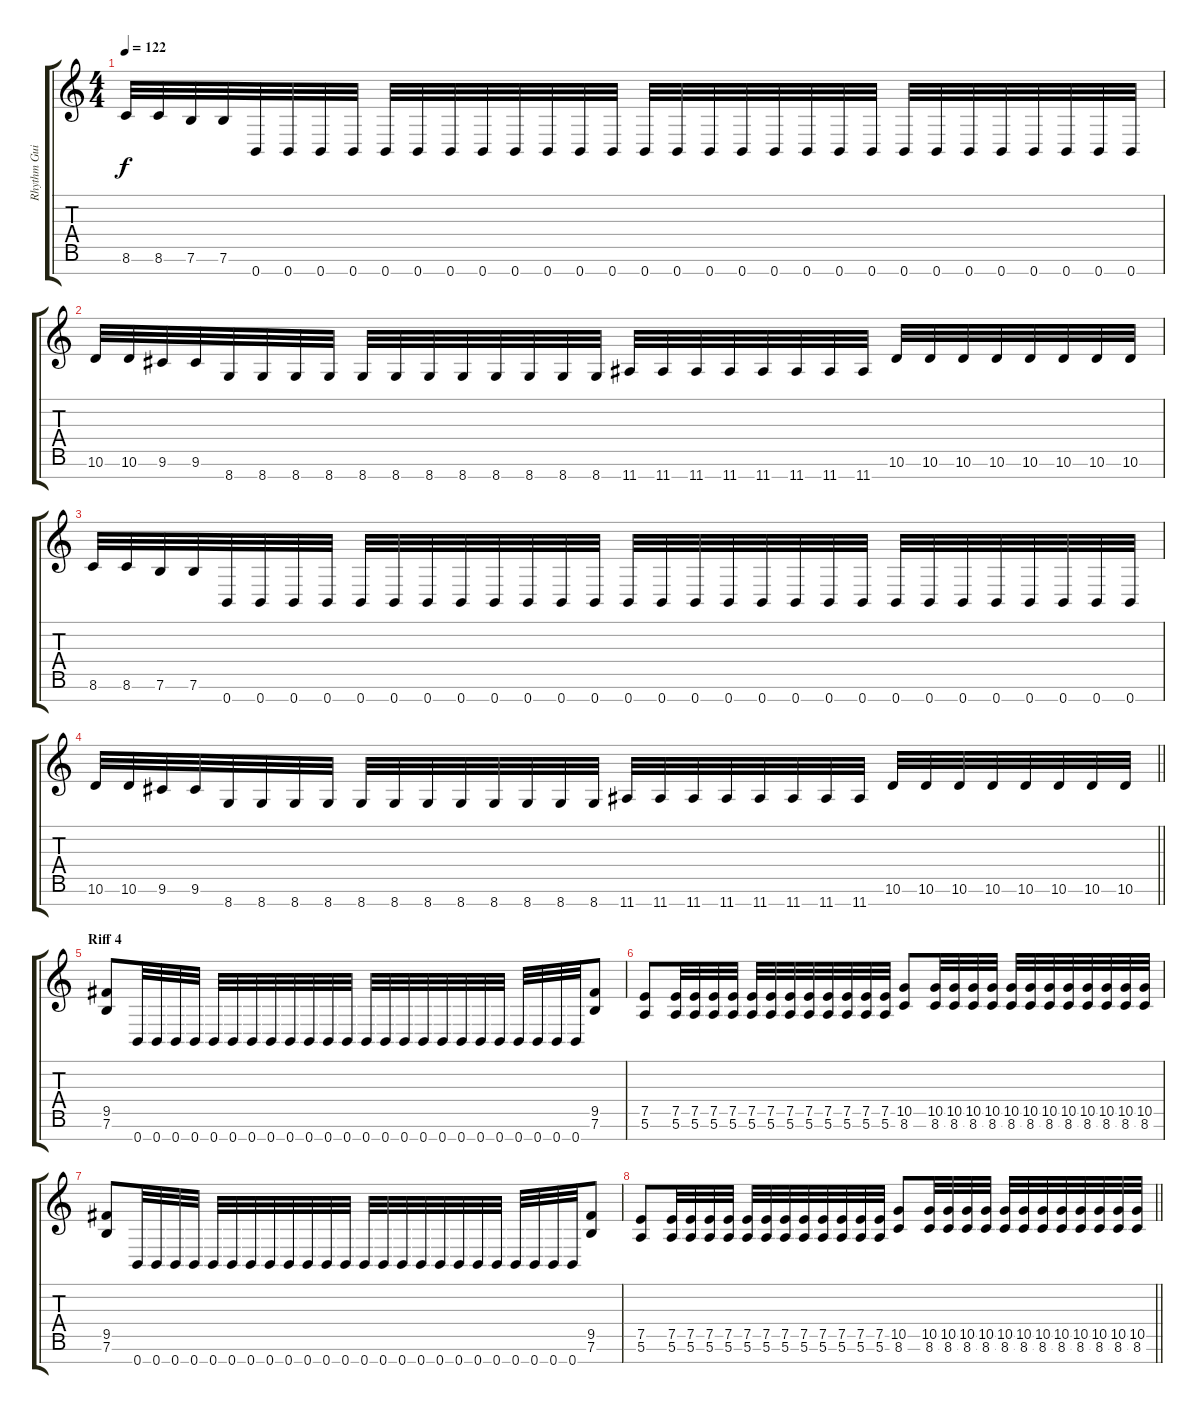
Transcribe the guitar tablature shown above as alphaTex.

\track ("Rhythm Guitar 2" "Rhythm Gui") {instrument overdrivenguitar}
\staff {score tabs}
\tuning (E4 B3 G3 D3 A2 E2 B1) {hide}
\ts (4 4)
\tempo 122
\clef g2
\ks c
8.6.32{dy f} 8.6.32 7.6.32 7.6.32 0.7.32 0.7.32 0.7.32 0.7.32 0.7.32 0.7.32 0.7.32 0.7.32 0.7.32 0.7.32 0.7.32 0.7.32 0.7.32 0.7.32 0.7.32 0.7.32 0.7.32 0.7.32 0.7.32 0.7.32 0.7.32 0.7.32 0.7.32 0.7.32 0.7.32 0.7.32 0.7.32 0.7.32 |
10.6.32 10.6.32 9.6.32 9.6.32 8.7.32 8.7.32 8.7.32 8.7.32 8.7.32 8.7.32 8.7.32 8.7.32 8.7.32 8.7.32 8.7.32 8.7.32 11.7.32 11.7.32 11.7.32 11.7.32 11.7.32 11.7.32 11.7.32 11.7.32 10.6.32 10.6.32 10.6.32 10.6.32 10.6.32 10.6.32 10.6.32 10.6.32 |
8.6.32 8.6.32 7.6.32 7.6.32 0.7.32 0.7.32 0.7.32 0.7.32 0.7.32 0.7.32 0.7.32 0.7.32 0.7.32 0.7.32 0.7.32 0.7.32 0.7.32 0.7.32 0.7.32 0.7.32 0.7.32 0.7.32 0.7.32 0.7.32 0.7.32 0.7.32 0.7.32 0.7.32 0.7.32 0.7.32 0.7.32 0.7.32 |
\barLineRight lightlight
10.6.32 10.6.32 9.6.32 9.6.32 8.7.32 8.7.32 8.7.32 8.7.32 8.7.32 8.7.32 8.7.32 8.7.32 8.7.32 8.7.32 8.7.32 8.7.32 11.7.32 11.7.32 11.7.32 11.7.32 11.7.32 11.7.32 11.7.32 11.7.32 10.6.32 10.6.32 10.6.32 10.6.32 10.6.32 10.6.32 10.6.32 10.6.32 |
\section ("" "Riff 4")
(9.5 7.6).8 0.7.32 0.7.32 0.7.32 0.7.32 0.7.32 0.7.32 0.7.32 0.7.32 0.7.32 0.7.32 0.7.32 0.7.32 0.7.32 0.7.32 0.7.32 0.7.32 0.7.32 0.7.32 0.7.32 0.7.32 0.7.32 0.7.32 0.7.32 0.7.32 (9.5 7.6).8 |
(7.5 5.6).8 (7.5 5.6).32 (7.5 5.6).32 (7.5 5.6).32 (7.5 5.6).32 (7.5 5.6).32 (7.5 5.6).32 (7.5 5.6).32 (7.5 5.6).32 (7.5 5.6).32 (7.5 5.6).32 (7.5 5.6).32 (7.5 5.6).32 (10.5 8.6).8 (10.5 8.6).32 (10.5 8.6).32 (10.5 8.6).32 (10.5 8.6).32 (10.5 8.6).32 (10.5 8.6).32 (10.5 8.6).32 (10.5 8.6).32 (10.5 8.6).32 (10.5 8.6).32 (10.5 8.6).32 (10.5 8.6).32 |
(9.5 7.6).8 0.7.32 0.7.32 0.7.32 0.7.32 0.7.32 0.7.32 0.7.32 0.7.32 0.7.32 0.7.32 0.7.32 0.7.32 0.7.32 0.7.32 0.7.32 0.7.32 0.7.32 0.7.32 0.7.32 0.7.32 0.7.32 0.7.32 0.7.32 0.7.32 (9.5 7.6).8 |
\barLineRight lightlight
(7.5 5.6).8 (7.5 5.6).32 (7.5 5.6).32 (7.5 5.6).32 (7.5 5.6).32 (7.5 5.6).32 (7.5 5.6).32 (7.5 5.6).32 (7.5 5.6).32 (7.5 5.6).32 (7.5 5.6).32 (7.5 5.6).32 (7.5 5.6).32 (10.5 8.6).8 (10.5 8.6).32 (10.5 8.6).32 (10.5 8.6).32 (10.5 8.6).32 (10.5 8.6).32 (10.5 8.6).32 (10.5 8.6).32 (10.5 8.6).32 (10.5 8.6).32 (10.5 8.6).32 (10.5 8.6).32 (10.5 8.6).32
